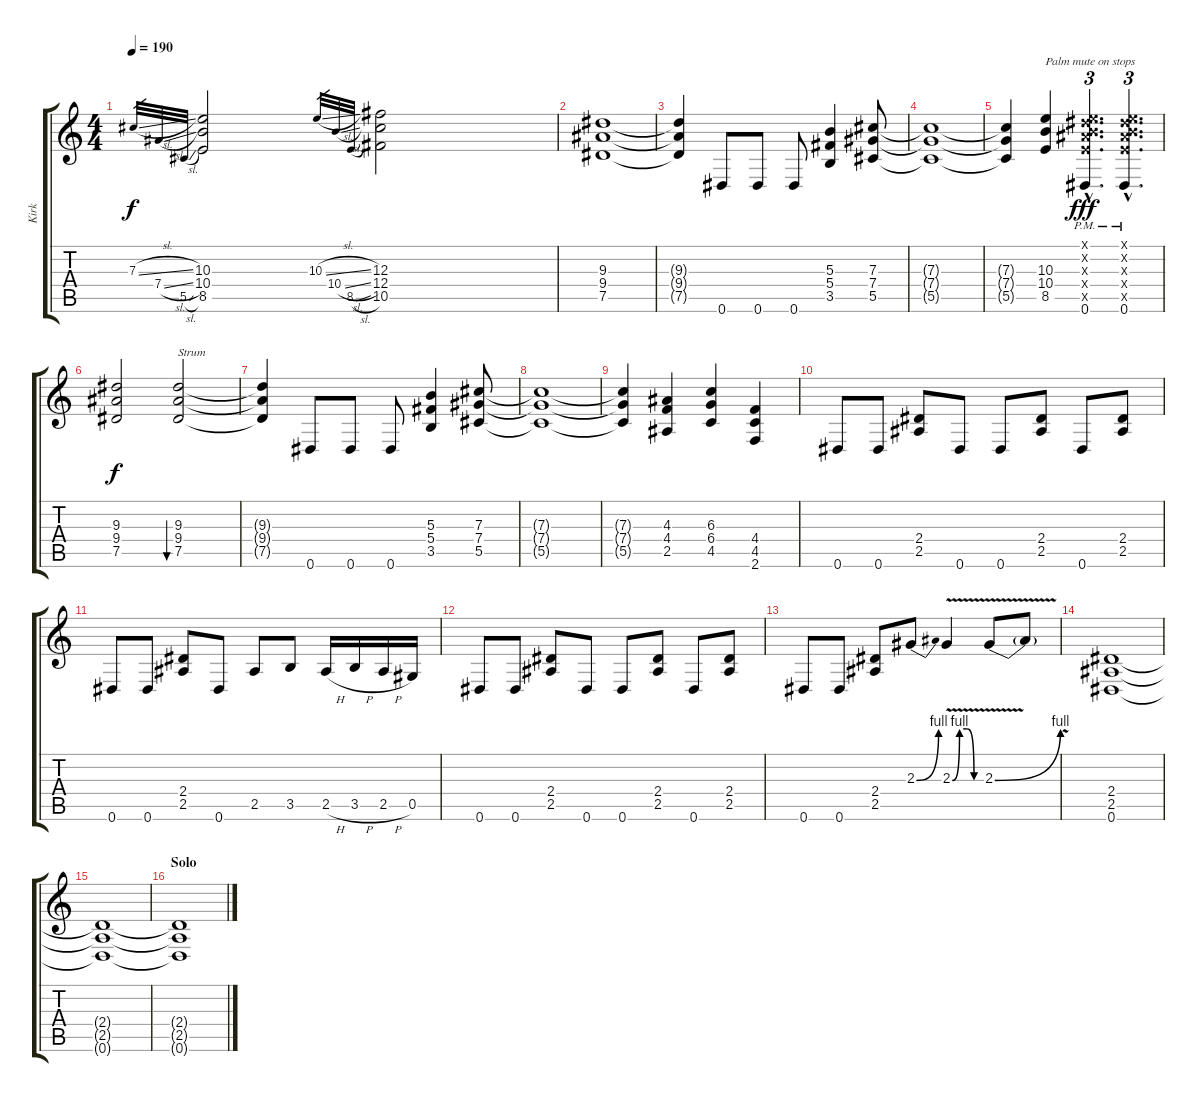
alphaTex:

\track ("Kirk" "Kirk") {instrument overdrivenguitar}
\staff {score tabs}
\tuning (Eb4 Bb3 Gb3 Db3 Ab2 Eb2) {hide}
\ts (4 4)
\tempo 190
\clef g2
\ks c
7.3{sl}.32{gr dy f} 7.4{sl}.32{gr} 5.5{sl}.32{gr} (10.3 10.4 8.5).2 10.3{sl}.32{gr} 10.4{sl}.32{gr} 8.5{sl}.32{gr} (12.3 12.4 10.5).2 |
(9.3 9.4 7.5).1 |
(9.3{t} 9.4{t} 7.5{t}).4 0.6.8 0.6.8 0.6.8 (5.3 5.4 3.5).4 (7.3 7.4 5.5).8 |
(7.3{t} 7.4{t} 5.5{t}).1 |
(7.3{t} 7.4{t} 5.5{t}).4 (10.3 10.4 8.5).4{txt "Palm mute on stops"} (0.1{hac x} 0.2{hac x} 10.3{hac x} 10.4{hac x} 8.5{hac x} 0.6{hac pm}).4{d tu (3 2) dy fff} (0.1{hac x} 0.2{hac x} 10.3{hac x} 10.4{hac x} 8.5{hac x} 0.6{hac pm}).4{d tu (3 2)} |
(9.3 9.4 7.5).2{dy f} (9.3 9.4 7.5).2{bu 240 txt "Strum" instrument electricguitarclean} |
(9.3{t} 9.4{t} 7.5{t}).4{instrument overdrivenguitar} 0.6.8 0.6.8 0.6.8 (5.3 5.4 3.5).4 (7.3 7.4 5.5).8 |
(7.3{t} 7.4{t} 5.5{t}).1 |
(7.3{t} 7.4{t} 5.5{t}).4 (4.3 4.4 2.5).4 (6.3 6.4 4.5).4 (4.4 4.5 2.6).4 |
0.6.8 0.6.8 (2.4 2.5).8 0.6.8 0.6.8 (2.4 2.5).8 0.6.8 (2.4 2.5).8 |
0.6.8 0.6.8 (2.4 2.5).8 0.6.8 2.5.8 3.5.8 2.5{h}.16 3.5{h}.16 2.5{h}.16 0.5.16 |
0.6.8 0.6.8 (2.4 2.5).8 0.6.8 0.6.8 (2.4 2.5).8 0.6.8 (2.4 2.5).8 |
0.6.8 0.6.8 (2.4 2.5).8 2.3{be (bend 0 0 60 4)}.8 2.3{be (custom 0 0 15 4 30 4 45 0 60 0) v}.4 2.3{be (bend 0 0 60 4) v}.8 2.3{v t}.8 |
(2.4 2.5 0.6).1 |
(2.4{t} 2.5{t} 0.6{t}).1 |
\section ("" "Solo")
(2.4{t} 2.5{t} 0.6{t}).1
